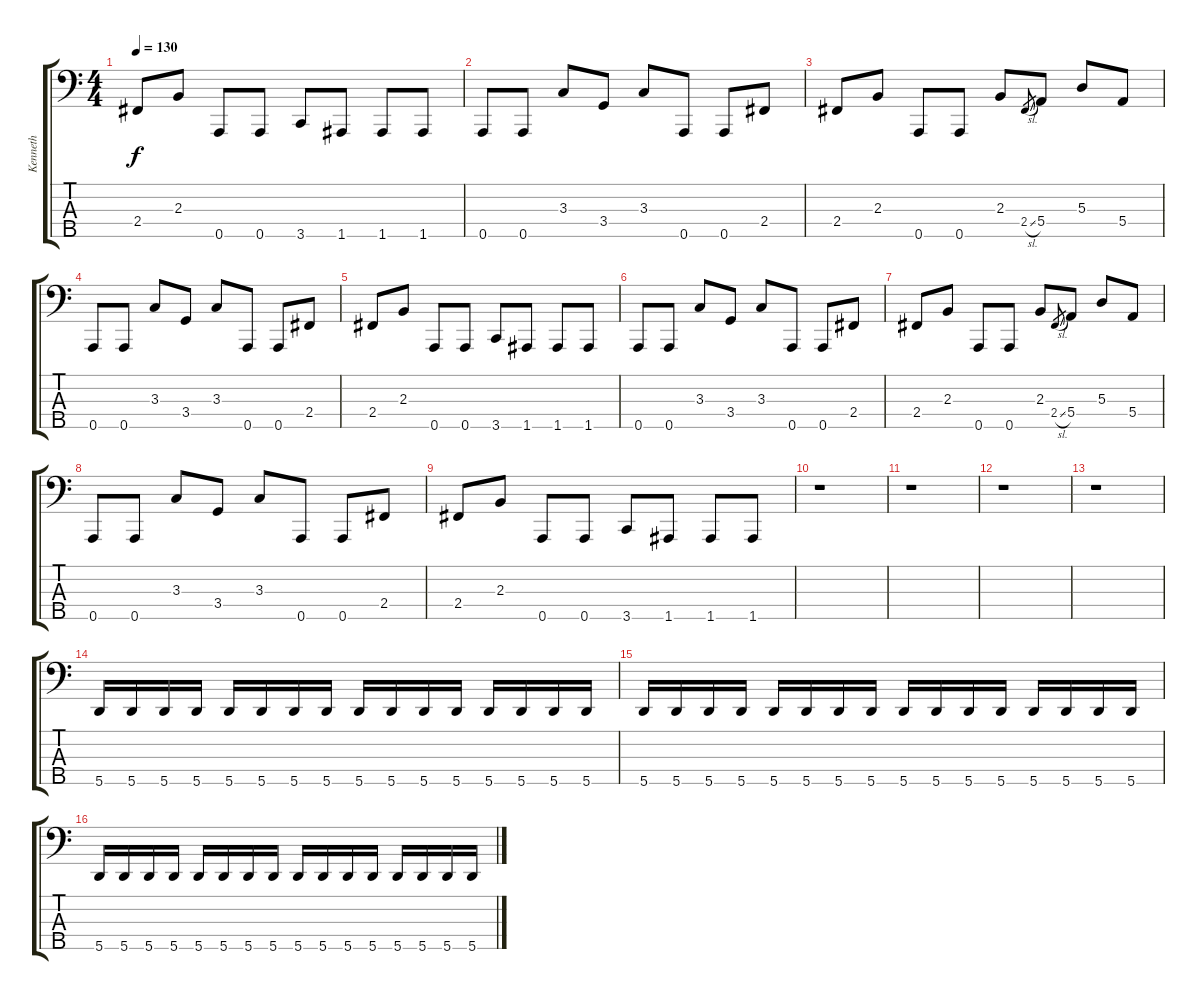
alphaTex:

\track ("Kenneth" "Kenneth") {instrument electricbasspick}
\staff {score tabs}
\tuning (G2 D2 A1 E1 A0) {hide}
\ts (4 4)
\tempo 130
\clef f4
\ks c
2.4.8{dy f} 2.3.8 0.5.8 0.5.8 3.5.8 1.5.8 1.5.8 1.5.8 |
0.5.8 0.5.8 3.3.8 3.4.8 3.3.8 0.5.8 0.5.8 2.4.8 |
2.4.8 2.3.8 0.5.8 0.5.8 2.3.8 2.4{sl}.8{gr} 5.4.8 5.3.8 5.4.8 |
0.5.8 0.5.8 3.3.8 3.4.8 3.3.8 0.5.8 0.5.8 2.4.8 |
2.4.8 2.3.8 0.5.8 0.5.8 3.5.8 1.5.8 1.5.8 1.5.8 |
0.5.8 0.5.8 3.3.8 3.4.8 3.3.8 0.5.8 0.5.8 2.4.8 |
2.4.8 2.3.8 0.5.8 0.5.8 2.3.8 2.4{sl}.8{gr} 5.4.8 5.3.8 5.4.8 |
0.5.8 0.5.8 3.3.8 3.4.8 3.3.8 0.5.8 0.5.8 2.4.8 |
2.4.8 2.3.8 0.5.8 0.5.8 3.5.8 1.5.8 1.5.8 1.5.8 |
r.1 |
r.1 |
r.1 |
r.1 |
5.5.16 5.5.16 5.5.16 5.5.16 5.5.16 5.5.16 5.5.16 5.5.16 5.5.16 5.5.16 5.5.16 5.5.16 5.5.16 5.5.16 5.5.16 5.5.16 |
5.5.16 5.5.16 5.5.16 5.5.16 5.5.16 5.5.16 5.5.16 5.5.16 5.5.16 5.5.16 5.5.16 5.5.16 5.5.16 5.5.16 5.5.16 5.5.16 |
5.5.16 5.5.16 5.5.16 5.5.16 5.5.16 5.5.16 5.5.16 5.5.16 5.5.16 5.5.16 5.5.16 5.5.16 5.5.16 5.5.16 5.5.16 5.5.16
